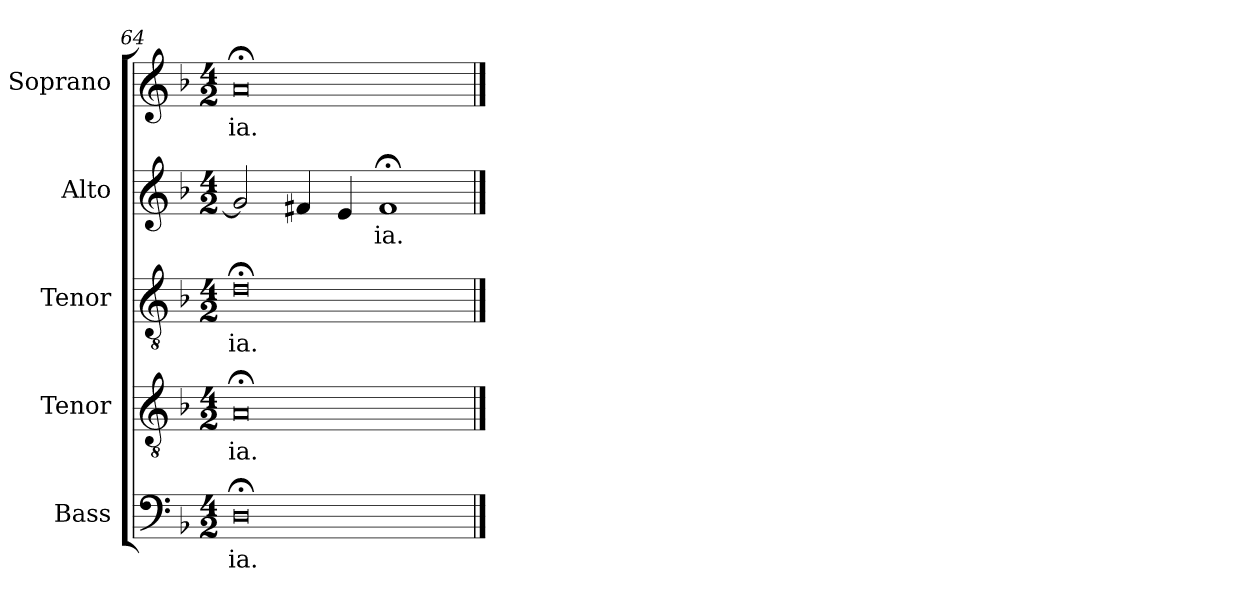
**kern	**text	**kern	**text	**kern	**text	**kern	**text	**kern	**text
*part5	*part5	*part4	*part4	*part3	*part3	*part2	*part2	*part1	*part1
*staff5	*staff5	*staff4	*staff4	*staff3	*staff3	*staff2	*staff2	*staff1	*staff1
*I"Bass	*	*I"Tenor	*	*I"Tenor	*	*I"Alto	*	*I"Soprano	*
*I'B.	*	*I'T2.	*	*I'T1.	*	*I'A.	*	*I'S.	*
*clefF4	*	*clefGv2	*	*clefGv2	*	*clefG2	*	*clefG2	*
*	*	*ITrd7c12	*	*ITrd7c12	*	*	*	*	*
*k[b-]	*	*k[b-]	*	*k[b-]	*	*k[b-]	*	*k[b-]	*
*F:	*	*F:	*	*F:	*	*F:	*	*F:	*
*M4/2	*	*M4/2	*	*M4/2	*	*M4/2	*	*M4/2	*
=64	=64	=64	=64	=64	=64	=64	=64	=64	=64
!	!LO:LY:b:color=#000000	!	!	!	!	!	!	!	!
!	!	!	!LO:LY:b:color=#000000	!	!	!	!	!	!
!	!	!	!	!	!LO:LY:b:color=#000000	!	!	!	!
!	!	!	!	!	!	!	!	!	!LO:LY:b:color=#000000
0D;i	-ia.	0AA;i	-ia.	0D;i	-ia.	2gi/]	.	0a;i	-ia.
.	.	.	.	.	.	4f#Xi/	.	.	.
.	.	.	.	.	.	4ei/	.	.	.
!	!	!	!	!	!	!	!LO:LY:b:color=#000000	!	!
.	.	.	.	.	.	1f#;i	-ia.	.	.
==	==	==	==	==	==	==	==	==	==
*-	*-	*-	*-	*-	*-	*-	*-	*-	*-
